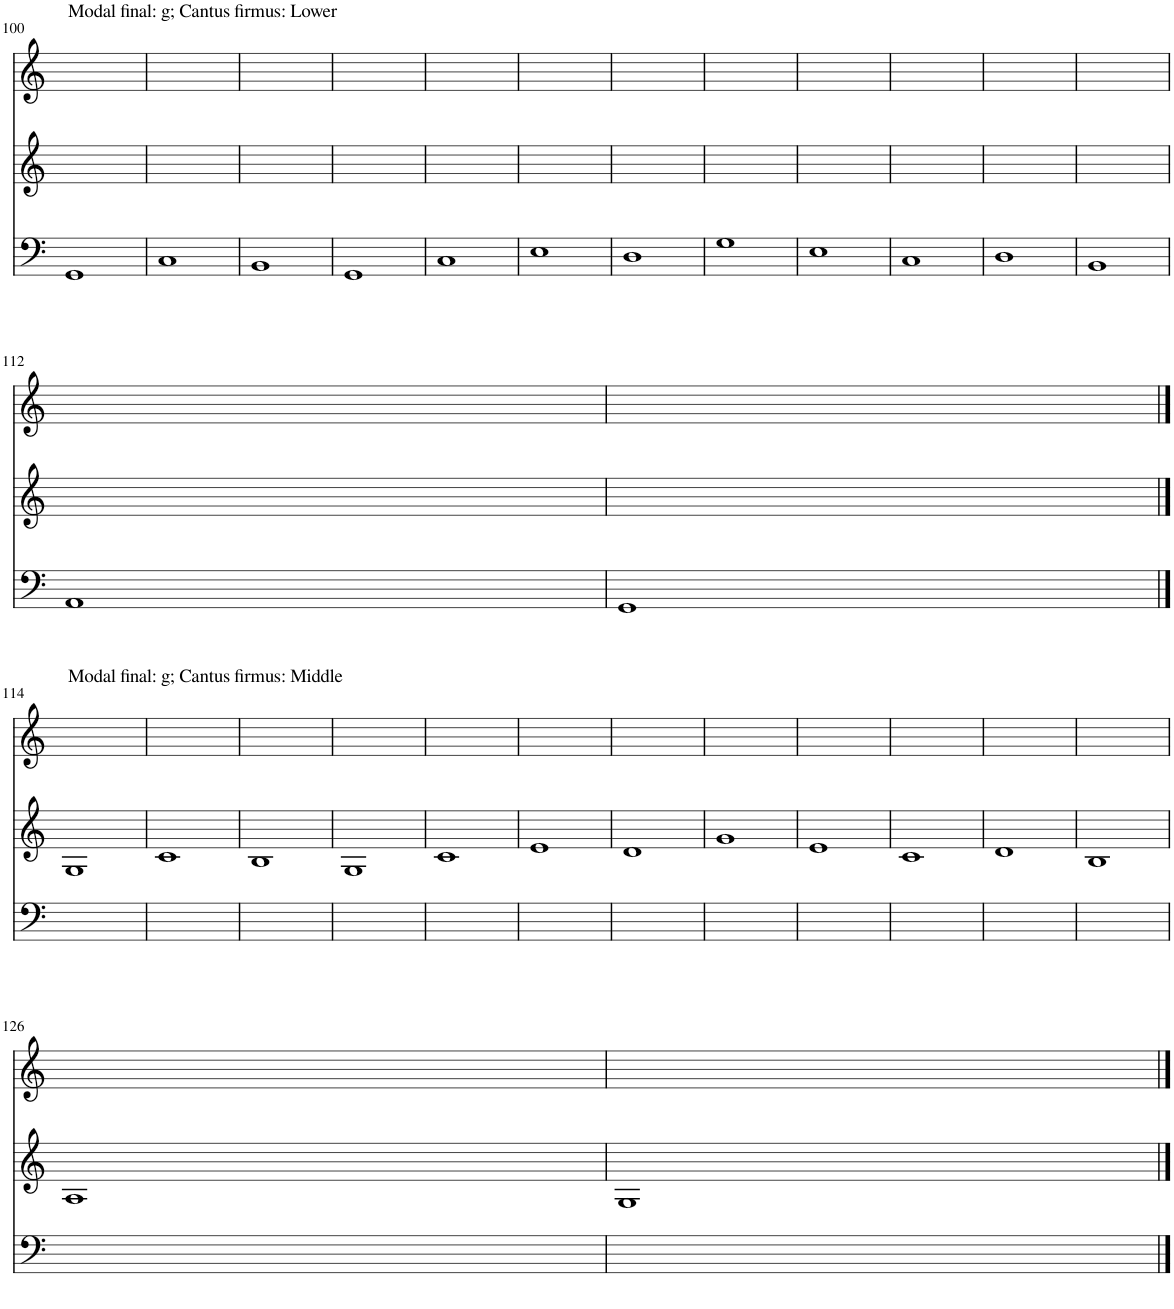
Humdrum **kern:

**kern	**kern	**kern
*part3	*part2	*part1
*staff3	*staff2	*staff1
*I"Piano	*I"Piano	*I"Piano
*I'Pno	*I'Pno	*I'Pno
!!LO:PB:g=z
*clefF4	*clefG2	*clefG2
*k[]	*k[]	*k[]
*M4/4	*M4/4	*M4/4
=100	=100	=100
!	!	!LO:TX:a:t=Modal final&colon; g; Cantus firmus&colon; Lower
1GG	1ryy	1ryy
=101	=101	=101
1C	1ryy	1ryy
=102	=102	=102
1BB	1ryy	1ryy
=103	=103	=103
1GG	1ryy	1ryy
=104	=104	=104
1C	1ryy	1ryy
=105	=105	=105
1E	1ryy	1ryy
=106	=106	=106
1D	1ryy	1ryy
=107	=107	=107
1G	1ryy	1ryy
=108	=108	=108
1E	1ryy	1ryy
=109	=109	=109
1C	1ryy	1ryy
=110	=110	=110
1D	1ryy	1ryy
=111	=111	=111
1BB	1ryy	1ryy
!!LO:LB:g=z
=112	=112	=112
1AA	1ryy	1ryy
=113	=113	=113
1GG	1ryy	1ryy
!!LO:LB:g=z
==114	==114	==114
!	!	!LO:TX:a:t=Modal final&colon; g; Cantus firmus&colon; Middle
1ryy	1G	1ryy
=115	=115	=115
1ryy	1c	1ryy
=116	=116	=116
1ryy	1B	1ryy
=117	=117	=117
1ryy	1G	1ryy
=118	=118	=118
1ryy	1c	1ryy
=119	=119	=119
1ryy	1e	1ryy
=120	=120	=120
1ryy	1d	1ryy
=121	=121	=121
1ryy	1g	1ryy
=122	=122	=122
1ryy	1e	1ryy
=123	=123	=123
1ryy	1c	1ryy
=124	=124	=124
1ryy	1d	1ryy
=125	=125	=125
1ryy	1B	1ryy
!!LO:LB:g=z
=126	=126	=126
1ryy	1A	1ryy
=127	=127	=127
1ryy	1G	1ryy
==	==	==
*-	*-	*-
